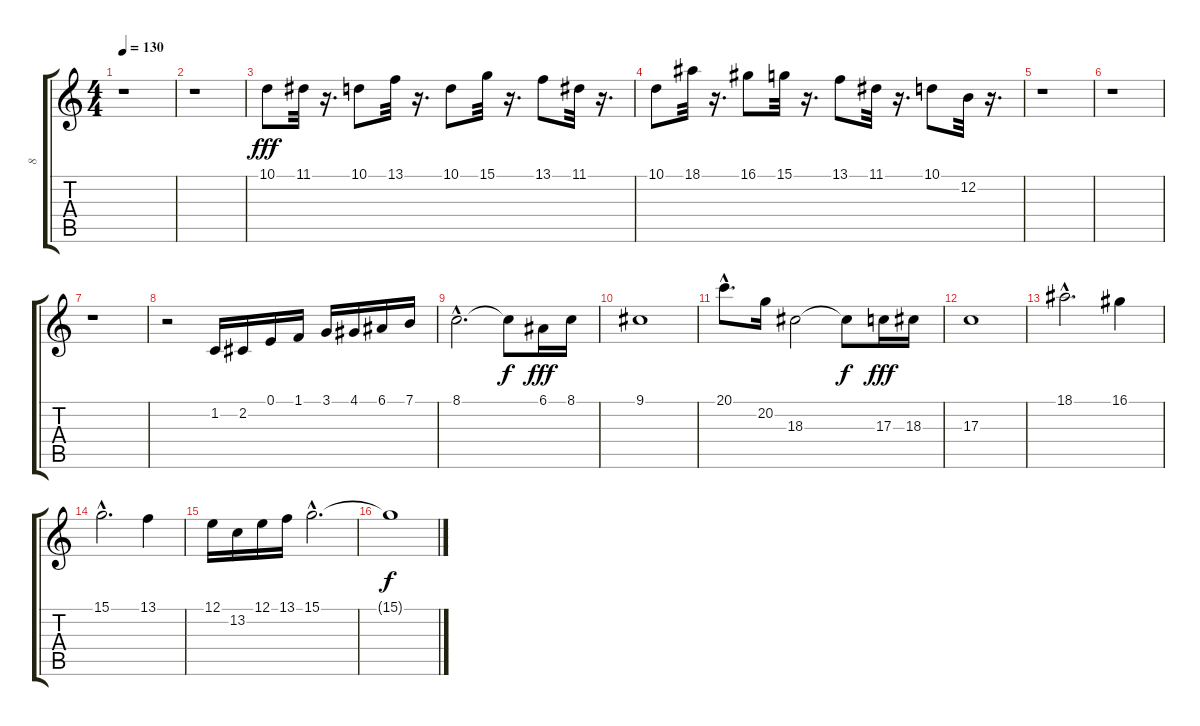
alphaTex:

\track ("8" "8") {instrument stringensemble1}
\staff {score tabs}
\tuning (E4 B3 G3 D3 A2 E2) {hide}
\ts (4 4)
\tempo 130
\clef g2
\ks c
r.1{dy fff instrument stringensemble1} |
r.1 |
10.1.8 11.1.32 r.16{d} 10.1.8 13.1.32 r.16{d} 10.1.8 15.1.32 r.16{d} 13.1.8 11.1.32 r.16{d} |
10.1.8 18.1.32 r.16{d} 16.1.8 15.1.32 r.16{d} 13.1.8 11.1.32 r.16{d} 10.1.8 12.2.32 r.16{d} |
r.1 |
r.1 |
r.1 |
r.2 1.2.16 2.2.16 0.1.16 1.1.16 3.1.16 4.1.16 6.1.16 7.1.16 |
8.1{hac}.2{d} 8.1{t}.8{dy f} 6.1.16{dy fff} 8.1.16 |
9.1.1 |
20.1{hac}.8{d} 20.2.16 18.3.2 18.3{t}.8{dy f} 17.3.16{dy fff} 18.3.16 |
17.3.1 |
18.1{hac}.2{d} 16.1.4 |
15.1{hac}.2{d} 13.1.4 |
12.1.16 13.2.16 12.1.16 13.1.16 15.1{hac}.2{d} |
15.1{t}.1{dy f}
